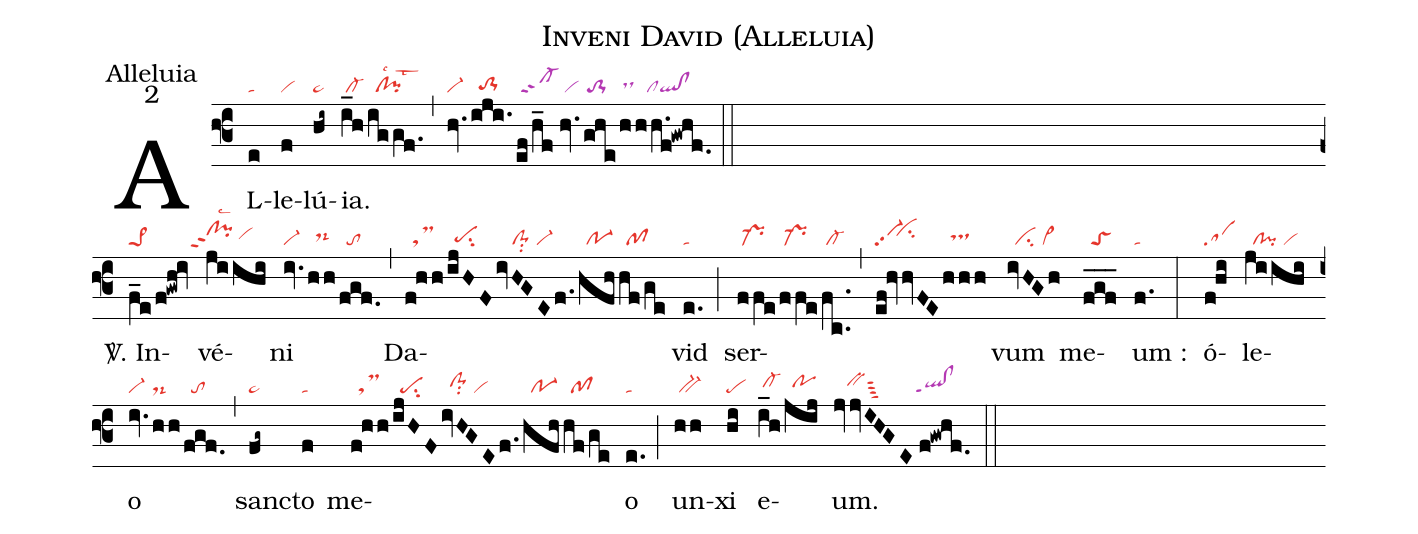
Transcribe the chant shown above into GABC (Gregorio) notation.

name:Inveni David (Alleluia);
office-part:Alleluia;
mode:2;
nabc-lines:1;
%%
(f3) AL(e|ta)le(f|vi)lú(hi~|pe~){ia}.(i_h|/cl-|/iggf.|//cl!pilsc1lst3) (,)
(hv.|vi-|iji.[nv:\definecolor{gregoriocolor}{RGB}{180,57,179}]|//to-1hg|/ef/h_f|/cl-ppt2|//hv.ghe/hhh.f!gwhf.[nv:\definecolor{gregoriocolor}{RGB}{229,53,44}]|/vi//to-1////dshh///clql!cl) (::Z)


<sp>V/</sp>. In(f_e|pe>1|/f!gwh!iv)vé(jiihi|````clhi!pihilsc2ppt2/vihh)ni(iv.|vi-|hh|//ds-hh|/fgf.|//to) (,)
Da(f!hh|//tsM|/ijHF|//pehgsu2|ivHGEf.|////clS-su2/vi-|/hfh|//po-1|hf/ge|//pf)vid(e.|ta) (;)
ser(ffe|/pr-|/ffe|/pr-|/fc..|/cl-)(,)(ef!hvvFE|vi-pp2``cihi|/hhh|//tshh)vum(ivHGh|//ci/vi>)
me(f_g_f_|//toS)um :(f.|ta) (:)
ó(f!hi|sa)le(jiihi|//cl!pi/vi)o(iv.|vi-|hh|ds-|/fgf.|//to) (,)
san(fg~|pe~)cto(f|ta) me(f!hh|//tsM|/ijHF|//pesu2|ivHGEf.|//clS-hhsu2/vi|/hfh|//po-1|hf/ge|//pf)o(e.|ta) (;)
un(hh|/bv-)xi(hi|pe) e(i_h|/cl-hh|/jij|//pohh)um.(jvvIHGE[nv:\definecolor{gregoriocolor}{RGB}{180,57,179}]|///bvhhsut4|//f!gwhf.[nv:\definecolor{gregoriocolor}{RGB}{229,53,44}]|`ql!clppt1) (::)
